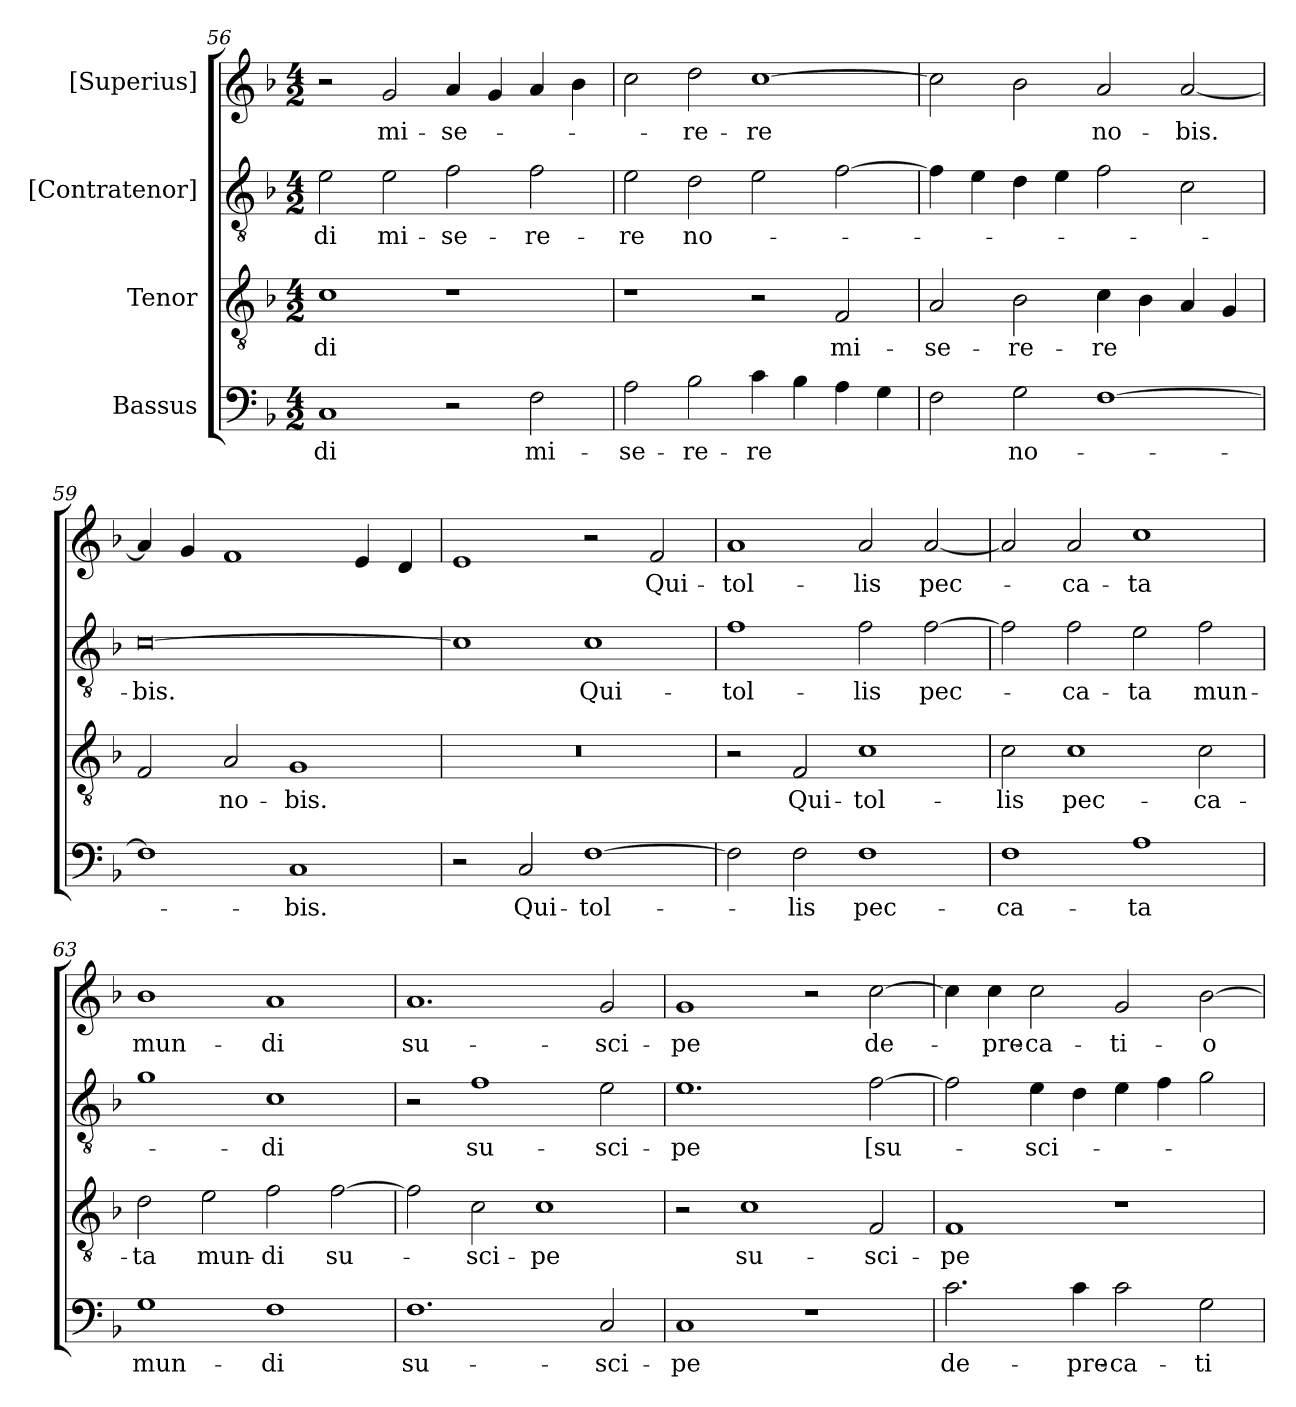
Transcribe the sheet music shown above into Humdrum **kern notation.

**kern	**text	**kern	**text	**kern	**text	**kern	**text
*part4	*part4	*part3	*part3	*part2	*part2	*part1	*part1
*staff4	*staff4	*staff3	*staff3	*staff2	*staff2	*staff1	*staff1
*I"Bassus	*	*I"Tenor	*	*I"[Contratenor]	*	*I"[Superius]	*
*clefF4	*	*clefGv2	*	*clefGv2	*	*clefG2	*
*k[b-]	*	*k[b-]	*	*k[b-]	*	*k[b-]	*
*M4/2	*	*M4/2	*	*M4/2	*	*M4/2	*
=56	=56	=56	=56	=56	=56	=56	=56
1C/	-di	1c\	-di	2e\	-di	2r	.
.	.	.	.	2e\	mi-	2g/	mi-
2r	.	1r	.	2f\	-se-	4a/	-se-
.	.	.	.	.	.	4g/	.
2F\	mi-	.	.	2f\	-re-	4a/	.
.	.	.	.	.	.	4b-\	.
=57	=57	=57	=57	=57	=57	=57	=57
2A\	-se-	1r	.	2e\	-re	2cc\	.
2B-\	-re-	.	.	2d\	no-	2dd\	-re-
4c\	-re	2r	.	2e\	.	[1cc\	-re
4B-\	.	.	.	.	.	.	.
4A\	.	2F/	mi-	[2f\	.	.	.
4G\	.	.	.	.	.	.	.
=58	=58	=58	=58	=58	=58	=58	=58
2F\	.	2A/	-se-	4f\]	.	2cc\]	.
.	.	.	.	4e\	.	.	.
2G\	no-	2B-\	-re-	4d\	.	2b-\	.
.	.	.	.	4e\	.	.	.
[1F\	.	4c\	-re	2f\	.	2a/	no-
.	.	4B-\	.	.	.	.	.
.	.	4A/	.	2c\	.	[2a/	-bis.
.	.	4G/	.	.	.	.	.
=59	=59	=59	=59	=59	=59	=59	=59
1F\]	.	2F/	.	[0c\	-bis.	4a/]	.
.	.	.	.	.	.	4g/	.
.	.	2A/	no-	.	.	1f/	.
1C/	-bis.	1G/	-bis.	.	.	.	.
.	.	.	.	.	.	4e/	.
.	.	.	.	.	.	4d/	.
=60	=60	=60	=60	=60	=60	=60	=60
2r	.	0r	.	1c\]	.	1e/	.
2C/	Qui-	.	.	.	.	.	.
[1F\	tol-	.	.	1c\	Qui-	2r	.
.	.	.	.	.	.	2f/	Qui-
=61	=61	=61	=61	=61	=61	=61	=61
2F\]	.	2r	.	1f\	tol-	1a/	tol-
2F\	-lis	2F/	Qui-	.	.	.	.
1F\	pec-	1c\	tol-	2f\	-lis	2a/	-lis
.	.	.	.	[2f\	pec-	[2a/	pec-
=62	=62	=62	=62	=62	=62	=62	=62
1F\	-ca-	2c\	-lis	2f\]	.	2a/]	.
.	.	1c\	pec-	2f\	-ca-	2a/	-ca-
1A\	-ta	.	.	2e\	-ta	1cc\	-ta
.	.	2c\	-ca-	2f\	mun-	.	.
=63	=63	=63	=63	=63	=63	=63	=63
1G\	mun-	2d\	-ta	1g\	.	1b-\	mun-
.	.	2e\	mun-	.	.	.	.
1F\	-di	2f\	-di	1c\	-di	1a/	-di
.	.	[2f\	su-	.	.	.	.
=64	=64	=64	=64	=64	=64	=64	=64
1.F\	su-	2f\]	.	2r	.	1.a/	su-
.	.	2c\	-sci-	1f\	su-	.	.
.	.	1c\	-pe	.	.	.	.
2C/	-sci-	.	.	2e\	-sci-	2g/	-sci-
=65	=65	=65	=65	=65	=65	=65	=65
1C/	-pe	2r	.	1.e\	-pe	1g/	-pe
.	.	1c\	su-	.	.	.	.
1r	.	.	.	.	.	2r	.
.	.	2F/	-sci-	[2f\	[su-	[2cc\	de-
=66	=66	=66	=66	=66	=66	=66	=66
2.c\	de-	1F/	-pe	2f\]	.	4cc\]	.
.	.	.	.	.	.	4cc\	-pre-
.	.	.	.	4e\	-sci-	2cc\	-ca-
4c\	-pre-	.	.	4d\	.	.	.
2c\	-ca-	1r	.	4e\	.	2g/	-ti-
.	.	.	.	4f\	.	.	.
2G\	-ti-	.	.	2g\	.	[2b-\	-o-
=	=	=	=	=	=	=	=
*-	*-	*-	*-	*-	*-	*-	*-
